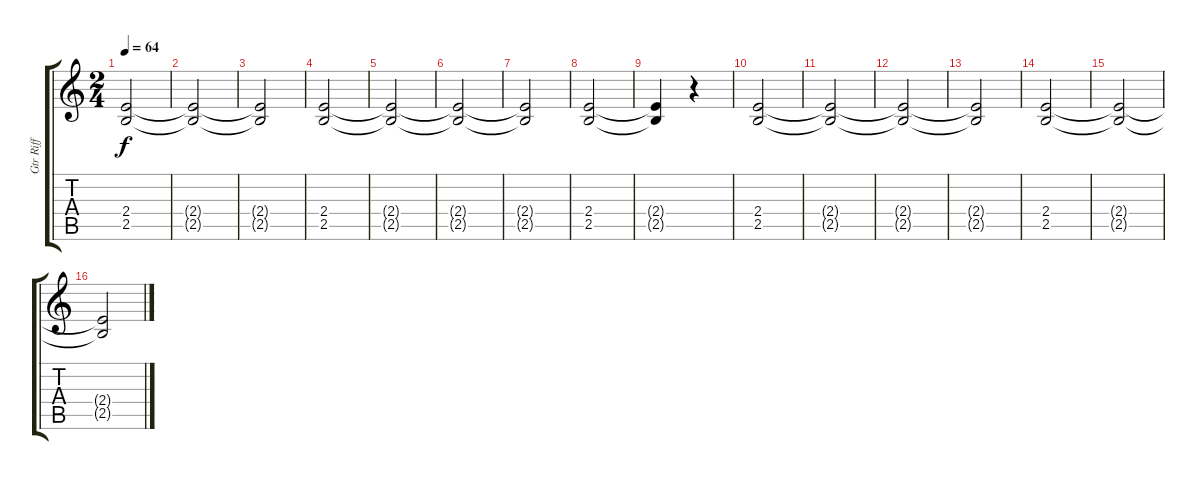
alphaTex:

\track ("Gtr Riff" "Gtr Riff") {instrument electricguitarjazz}
\staff {score tabs}
\tuning (E4 B3 G3 D3 A2 E2) {hide}
\ts (2 4)
\tempo 64
\clef g2
\ks c
(2.4{t} 2.5{t}).2{dy f} |
(2.4{t} 2.5{t}).2 |
(2.4{t} 2.5{t}).2 |
(2.4 2.5).2 |
(2.4{t} 2.5{t}).2 |
(2.4{t} 2.5{t}).2 |
(2.4{t} 2.5{t}).2 |
(2.4 2.5).2 |
(2.4{t} 2.5{t}).4 r.4 |
(2.4 2.5).2 |
(2.4{t} 2.5{t}).2 |
(2.4{t} 2.5{t}).2 |
(2.4{t} 2.5{t}).2 |
(2.4 2.5).2 |
(2.4{t} 2.5{t}).2 |
(2.4{t} 2.5{t}).2
